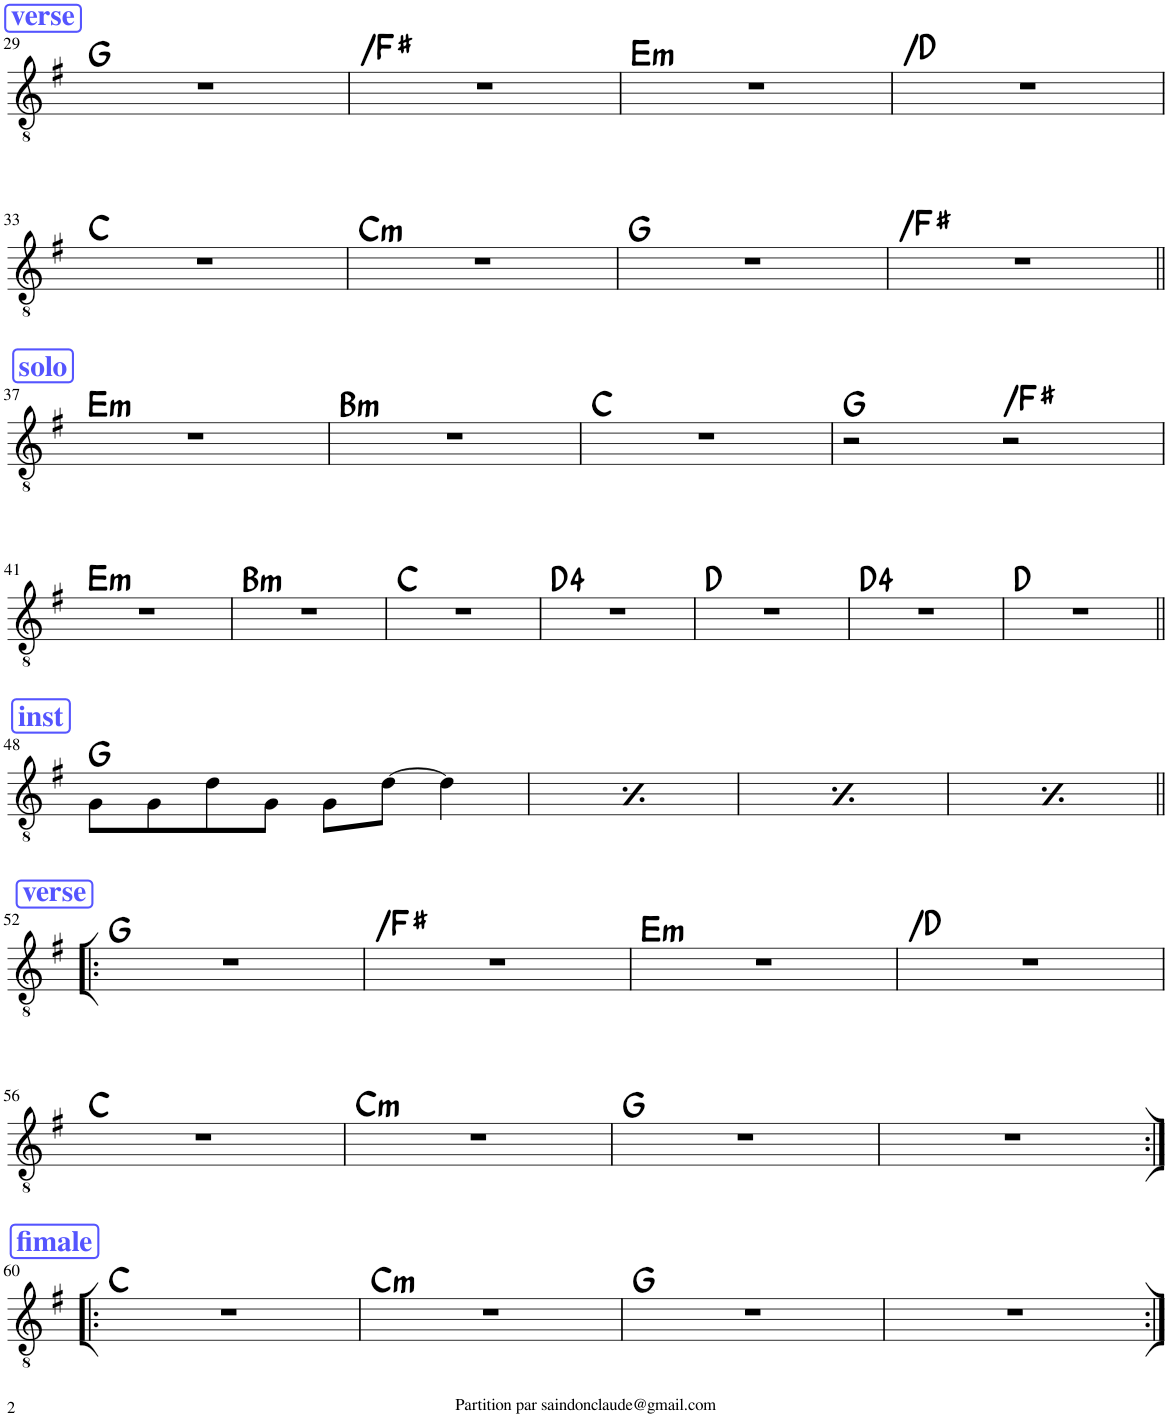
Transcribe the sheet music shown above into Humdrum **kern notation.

**kern	**harte
*part1	*part1
*staff1	*
*I"Guitare acoustique	*
*I'Guit.	*
!!LO:PB:g=z
*clefGv2	*
*k[f#]	*
*M4/4	*
!!LO:REH:place=s1:a:B:cj:color=#5555FF:fs=14:t=verse
=29	=29
1r	G:maj
=30	=30
!	!LO:H:kt=N.C.
1r	N
=31	=31
!	!LO:H:kt=m
1r	E:min
=32	=32
!	!LO:H:kt=N.C.
1r	N
!!LO:LB:g=z
=33	=33
1r	C:maj
=34	=34
!	!LO:H:kt=m
1r	C:min
=35	=35
1r	G:maj
=36	=36
!	!LO:H:kt=N.C.
1r	N
!!LO:LB:g=z
!!LO:REH:place=s1:a:B:cj:color=#5555FF:fs=14:t=solo
=37||	=37||
!	!LO:H:kt=m
1r	E:min
=38	=38
!	!LO:H:kt=m
1r	B:min
=39	=39
1r	C:maj
=40	=40
2r	G:maj
!	!LO:H:kt=N.C.
2r	N
!!LO:LB:g=z
=41	=41
!	!LO:H:kt=m
1r	E:min
=42	=42
!	!LO:H:kt=m
1r	B:min
=43	=43
1r	C:maj
=44	=44
1r	D:maj(4)
=45	=45
1r	D:maj
=46	=46
1r	D:maj(4)
=47	=47
1r	D:maj
!!LO:LB:g=z
!!LO:REH:place=s1:a:B:cj:color=#5555FF:fs=14:t=inst
=48||	=48||
8G\L	G:maj
8G\	.
8d\	.
8G\J	.
8G\L	.
[8d\J	.
4d\]	.
!!LO:REH:place=s1:a:B:cj:color=#5555FF:fs=14:t=inst
=49	=49
8G\L	G:maj
8G\	.
8d\	.
8G\J	.
8G\L	.
[8d\J	.
4d\]	.
!!LO:REH:place=s1:a:B:cj:color=#5555FF:fs=14:t=inst
=50	=50
8G\L	G:maj
8G\	.
8d\	.
8G\J	.
8G\L	.
[8d\J	.
4d\]	.
!!LO:REH:place=s1:a:B:cj:color=#5555FF:fs=14:t=inst
=51	=51
8G\L	G:maj
8G\	.
8d\	.
8G\J	.
8G\L	.
[8d\J	.
4d\]	.
!!LO:LB:g=z
!!LO:REH:place=s1:a:B:cj:color=#5555FF:fs=14:t=verse
=52!|:	=52!|:
1r	G:maj
=53	=53
!	!LO:H:kt=N.C.
1r	N
=54	=54
!	!LO:H:kt=m
1r	E:min
=55	=55
!	!LO:H:kt=N.C.
1r	N
!!LO:LB:g=z
=56	=56
1r	C:maj
=57	=57
!	!LO:H:kt=m
1r	C:min
=58	=58
1r	G:maj
=59	=59
1r	.
!!LO:LB:g=z
!!LO:REH:place=s1:a:B:cj:color=#5555FF:fs=14:t=fimale
=60:|!|:	=60:|!|:
1r	C:maj
=61	=61
!	!LO:H:kt=m
1r	C:min
=62	=62
1r	G:maj
=63	=63
1r	.
=:|!	=:|!
*-	*-
